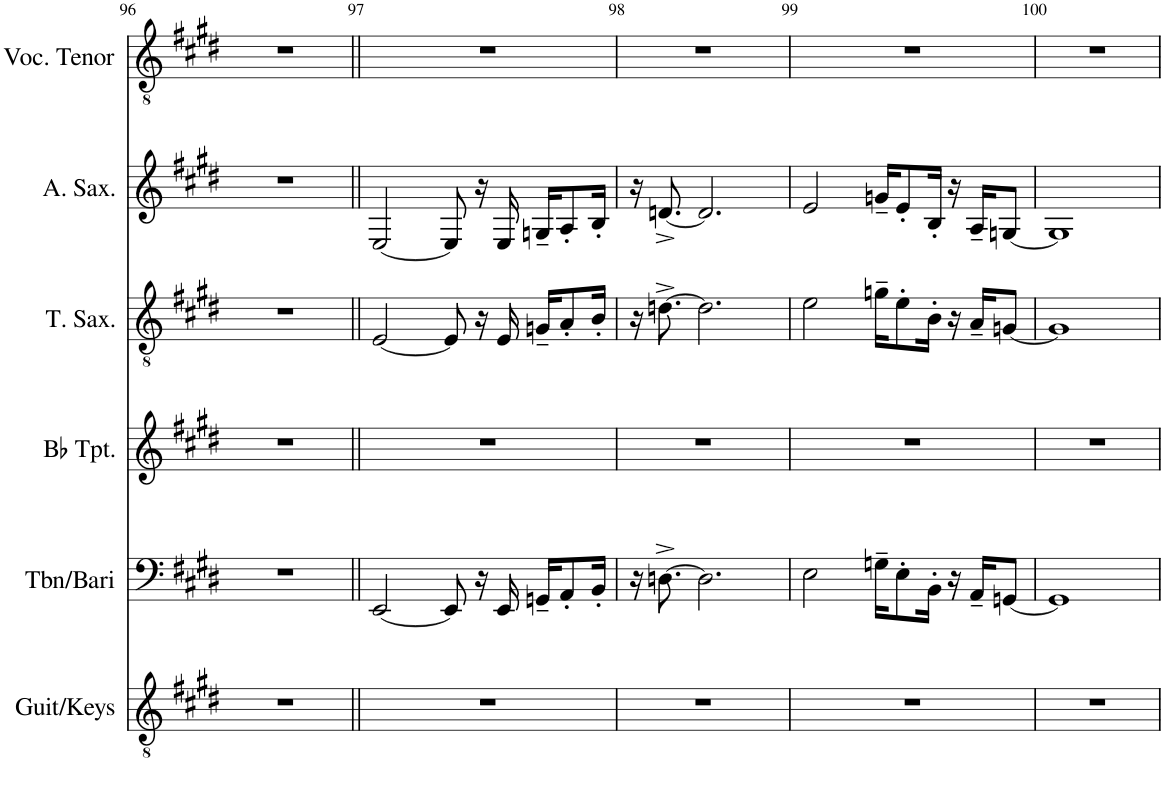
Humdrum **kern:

**kern	**kern	**kern	**kern	**kern	**kern
*part6	*part5	*part4	*part3	*part2	*part1
*staff6	*staff5	*staff4	*staff3	*staff2	*staff1
*I"Guit/Keys	*I"Tbn/Bari	*I"Bb Trumpet	*I"T. Sax.	*I"Alto Sax	*I"Voc. Tenor
*I'Guit/Keys	*I'Tbn/Bari	*I'Bb Tpt.	*I'T. Sax.	*I'A. Sax.	*I'Voc. Tenor
!!LO:PB:g=z
*clefGv2	*clefF4	*clefG2	*clefGv2	*clefG2	*clefGv2
*	*	*ITrd1c2	*ITrd8c14	*ITrd5c9	*
*k[f#c#g#d#]	*k[f#c#g#d#]	*k[f#c#g#d#]	*k[f#c#g#d#]	*k[f#c#g#d#]	*k[f#c#g#d#]
*M4/4	*M4/4	*M4/4	*M4/4	*M4/4	*M4/4
=96	=96	=96	=96	=96	=96
1r	1r	1r	1r	1r	1r
=97||	=97||	=97||	=97||	=97||	=97||
1r	[2EE/	1r	[2E/	[2E/	1r
.	8EE/]	.	8E/]	8E/]	.
.	16r	.	16r	16r	.
.	16EE/	.	16E/	16E/	.
.	16GGn~/KL	.	16Gn~/KL	16Gn~/KL	.
.	8AA'/	.	8A'/	8A'/	.
.	16BB'/Jk	.	16B'/Jk	16B'/Jk	.
=98	=98	=98	=98	=98	=98
1r	16r	1r	16r	16r	1r
.	[8.Dn^\	.	[8.dn^\	[8.dn^/	.
.	2.D\]	.	2.d\]	2.d/]	.
=99	=99	=99	=99	=99	=99
1r	2E\	1r	2e\	2e/	1r
.	16Gn~\KL	.	16gn~\KL	16gn~/KL	.
.	8E'\	.	8e'\	8e'/	.
.	16BB'\Jk	.	16B'\Jk	16B'/Jk	.
.	16r	.	16r	16r	.
.	16AA~/KL	.	16A~/KL	16A~/KL	.
.	[8GGn/J	.	[8Gn/J	[8Gn/J	.
=100	=100	=100	=100	=100	=100
1r	1GG]	1r	1G]	1G]	1r
=	=	=	=	=	=
*-	*-	*-	*-	*-	*-
